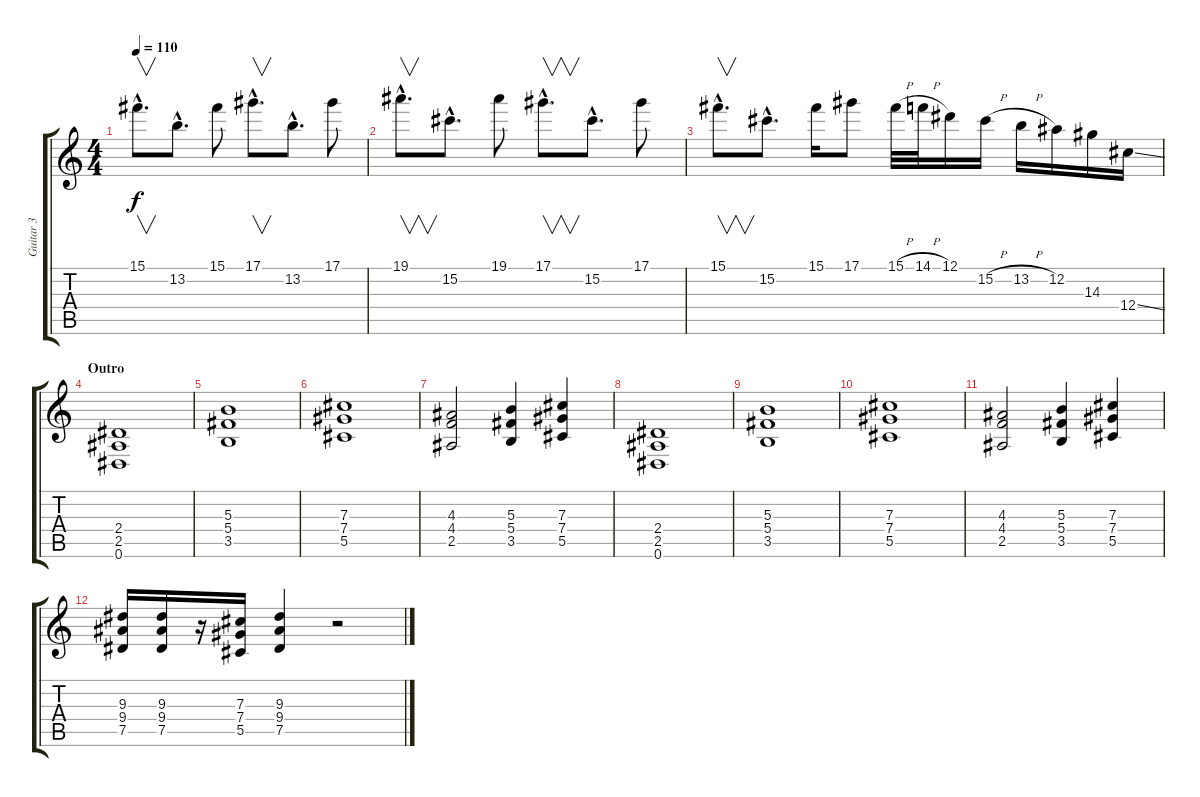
\track ("Guitar 3" "Guitar 3") {instrument distortionguitar}
\staff {score tabs}
\tuning (Eb4 Bb3 Gb3 Db3 Ab2 Eb2) {hide}
\ts (4 4)
\tempo 110
\clef g2
\ks c
15.1{hac}.8{v d dy f} 13.2{hac}.8{d} 15.1.8 17.1{hac}.8{v d} 13.2{hac}.8{d} 17.1.8 |
19.1{hac}.8{v d} 15.2{hac}.8{d} 19.1.8 17.1{hac}.8{v d} 15.2{hac}.8{d} 17.1.8 |
15.1{hac}.8{v d} 15.2{hac}.8{d} 15.1.16 17.1.8 15.1{h}.32 14.1{h}.32 12.1.16 15.2{h}.16 13.2{h}.16 12.2.16 14.3.16 12.4{ss}.16 |
\section ("" "Outro")
(2.4 2.5 0.6).1{volume 13} |
(5.3 5.4 3.5).1 |
(7.3 7.4 5.5).1 |
(4.3 4.4 2.5).2 (5.3 5.4 3.5).4 (7.3 7.4 5.5).4 |
(2.4 2.5 0.6).1 |
(5.3 5.4 3.5).1 |
(7.3 7.4 5.5).1 |
(4.3 4.4 2.5).2 (5.3 5.4 3.5).4 (7.3 7.4 5.5).4 |
(9.3 9.4 7.5).16 (9.3 9.4 7.5).16 r.16 (7.3 7.4 5.5).16 (9.3 9.4 7.5).4 r.2
